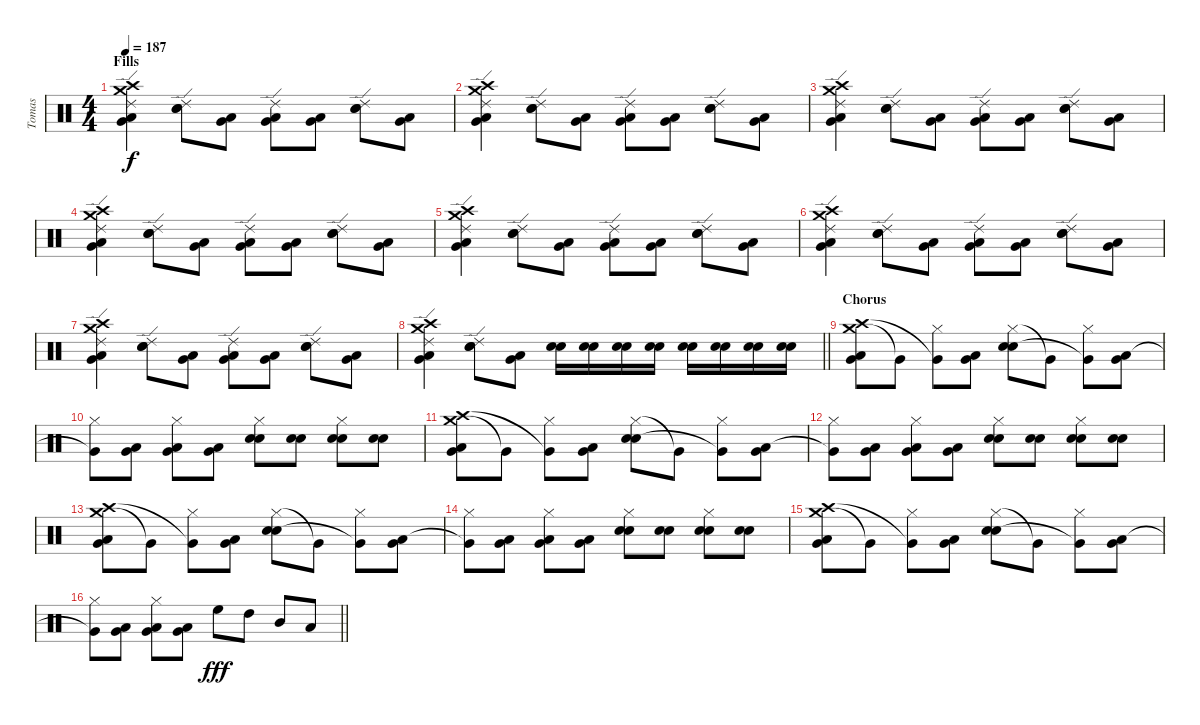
\track ("Tomas" "Tomas") {instrument percussion}
\staff {score}
\articulation defaults
\ts (4 4)
\section ("" "Fills")
\tempo 187
\clef neutral
\ks c
("Crash medium (hit)" "Crash high (hit)" "Low Floor Tom (hit)" "Very Low Tom (hit)" "Ride (edge) 2").4{dy f} ("Electric Snare (hit)" "Snare (hit) 2" "Ride (edge) 2").8 ("Low Floor Tom (hit)" "Very Low Tom (hit)").8 ("Low Floor Tom (hit)" "Very Low Tom (hit)" "Ride (edge) 2").8 ("Low Floor Tom (hit)" "Very Low Tom (hit)").8 ("Electric Snare (hit)" "Snare (hit) 2" "Ride (edge) 2").8 ("Low Floor Tom (hit)" "Very Low Tom (hit)").8 |
("Crash medium (hit)" "Crash high (hit)" "Low Floor Tom (hit)" "Very Low Tom (hit)" "Ride (edge) 2").4 ("Electric Snare (hit)" "Snare (hit) 2" "Ride (edge) 2").8 ("Low Floor Tom (hit)" "Very Low Tom (hit)").8 ("Low Floor Tom (hit)" "Very Low Tom (hit)" "Ride (edge) 2").8 ("Low Floor Tom (hit)" "Very Low Tom (hit)").8 ("Electric Snare (hit)" "Snare (hit) 2" "Ride (edge) 2").8 ("Low Floor Tom (hit)" "Very Low Tom (hit)").8 |
("Crash medium (hit)" "Crash high (hit)" "Low Floor Tom (hit)" "Very Low Tom (hit)" "Ride (edge) 2").4 ("Electric Snare (hit)" "Snare (hit) 2" "Ride (edge) 2").8 ("Low Floor Tom (hit)" "Very Low Tom (hit)").8 ("Low Floor Tom (hit)" "Very Low Tom (hit)" "Ride (edge) 2").8 ("Low Floor Tom (hit)" "Very Low Tom (hit)").8 ("Electric Snare (hit)" "Snare (hit) 2" "Ride (edge) 2").8 ("Low Floor Tom (hit)" "Very Low Tom (hit)").8 |
("Crash medium (hit)" "Crash high (hit)" "Low Floor Tom (hit)" "Very Low Tom (hit)" "Ride (edge) 2").4 ("Electric Snare (hit)" "Snare (hit) 2" "Ride (edge) 2").8 ("Low Floor Tom (hit)" "Very Low Tom (hit)").8 ("Low Floor Tom (hit)" "Very Low Tom (hit)" "Ride (edge) 2").8 ("Low Floor Tom (hit)" "Very Low Tom (hit)").8 ("Electric Snare (hit)" "Snare (hit) 2" "Ride (edge) 2").8 ("Low Floor Tom (hit)" "Very Low Tom (hit)").8 |
("Crash medium (hit)" "Crash high (hit)" "Low Floor Tom (hit)" "Very Low Tom (hit)" "Ride (edge) 2").4 ("Electric Snare (hit)" "Snare (hit) 2" "Ride (edge) 2").8 ("Low Floor Tom (hit)" "Very Low Tom (hit)").8 ("Low Floor Tom (hit)" "Very Low Tom (hit)" "Ride (edge) 2").8 ("Low Floor Tom (hit)" "Very Low Tom (hit)").8 ("Electric Snare (hit)" "Snare (hit) 2" "Ride (edge) 2").8 ("Low Floor Tom (hit)" "Very Low Tom (hit)").8 |
("Crash medium (hit)" "Crash high (hit)" "Low Floor Tom (hit)" "Very Low Tom (hit)" "Ride (edge) 2").4 ("Electric Snare (hit)" "Snare (hit) 2" "Ride (edge) 2").8 ("Low Floor Tom (hit)" "Very Low Tom (hit)").8 ("Low Floor Tom (hit)" "Very Low Tom (hit)" "Ride (edge) 2").8 ("Low Floor Tom (hit)" "Very Low Tom (hit)").8 ("Electric Snare (hit)" "Snare (hit) 2" "Ride (edge) 2").8 ("Low Floor Tom (hit)" "Very Low Tom (hit)").8 |
("Crash medium (hit)" "Crash high (hit)" "Low Floor Tom (hit)" "Very Low Tom (hit)" "Ride (edge) 2").4 ("Electric Snare (hit)" "Snare (hit) 2" "Ride (edge) 2").8 ("Low Floor Tom (hit)" "Very Low Tom (hit)").8 ("Low Floor Tom (hit)" "Very Low Tom (hit)" "Ride (edge) 2").8 ("Low Floor Tom (hit)" "Very Low Tom (hit)").8 ("Electric Snare (hit)" "Snare (hit) 2" "Ride (edge) 2").8 ("Low Floor Tom (hit)" "Very Low Tom (hit)").8 |
\barLineRight lightlight
("Crash medium (hit)" "Crash high (hit)" "Low Floor Tom (hit)" "Very Low Tom (hit)" "Ride (edge) 2").4 ("Electric Snare (hit)" "Snare (hit) 2" "Ride (edge) 2").8 ("Low Floor Tom (hit)" "Very Low Tom (hit)").8 ("Electric Snare (hit)" "Snare (hit) 2").16 ("Electric Snare (hit)" "Snare (hit) 2").16 ("Electric Snare (hit)" "Snare (hit) 2").16 ("Electric Snare (hit)" "Snare (hit) 2").16 ("Electric Snare (hit)" "Snare (hit) 2").16 ("Electric Snare (hit)" "Snare (hit) 2").16 ("Electric Snare (hit)" "Snare (hit) 2").16 ("Electric Snare (hit)" "Snare (hit) 2").16 |
\section ("" "Chorus")
("Crash medium (hit)" "Crash high (hit)" "Very Low Tom (hit)" "Low Floor Tom (hit)").8 "Very Low Tom (hit)"{t}.8 ("Hi-Hat (closed)" "Very Low Tom (hit)"{t}).8 ("Very Low Tom (hit)" "Low Floor Tom (hit)").8 ("Hi-Hat (closed)" "Snare (hit) 2" "Electric Snare (hit)").8 "Very Low Tom (hit)"{t}.8 ("Hi-Hat (closed)" "Very Low Tom (hit)"{t}).8 ("Very Low Tom (hit)" "Low Floor Tom (hit)").8 |
("Hi-Hat (closed)" "Very Low Tom (hit)"{t}).8 ("Very Low Tom (hit)" "Low Floor Tom (hit)").8 ("Hi-Hat (closed)" "Very Low Tom (hit)" "Low Floor Tom (hit)").8 ("Very Low Tom (hit)" "Low Floor Tom (hit)").8 ("Hi-Hat (closed)" "Snare (hit) 2" "Electric Snare (hit)").8 ("Snare (hit) 2" "Electric Snare (hit)").8 ("Hi-Hat (closed)" "Snare (hit) 2" "Electric Snare (hit)").8 ("Snare (hit) 2" "Electric Snare (hit)").8 |
("Crash medium (hit)" "Crash high (hit)" "Very Low Tom (hit)" "Low Floor Tom (hit)").8 "Very Low Tom (hit)"{t}.8 ("Hi-Hat (closed)" "Very Low Tom (hit)"{t}).8 ("Very Low Tom (hit)" "Low Floor Tom (hit)").8 ("Hi-Hat (closed)" "Snare (hit) 2" "Electric Snare (hit)").8 "Very Low Tom (hit)"{t}.8 ("Hi-Hat (closed)" "Very Low Tom (hit)"{t}).8 ("Very Low Tom (hit)" "Low Floor Tom (hit)").8 |
("Hi-Hat (closed)" "Very Low Tom (hit)"{t}).8 ("Very Low Tom (hit)" "Low Floor Tom (hit)").8 ("Hi-Hat (closed)" "Very Low Tom (hit)" "Low Floor Tom (hit)").8 ("Very Low Tom (hit)" "Low Floor Tom (hit)").8 ("Hi-Hat (closed)" "Snare (hit) 2" "Electric Snare (hit)").8 ("Snare (hit) 2" "Electric Snare (hit)").8 ("Hi-Hat (closed)" "Snare (hit) 2" "Electric Snare (hit)").8 ("Snare (hit) 2" "Electric Snare (hit)").8 |
("Crash medium (hit)" "Crash high (hit)" "Very Low Tom (hit)" "Low Floor Tom (hit)").8 "Very Low Tom (hit)"{t}.8 ("Hi-Hat (closed)" "Very Low Tom (hit)"{t}).8 ("Very Low Tom (hit)" "Low Floor Tom (hit)").8 ("Hi-Hat (closed)" "Snare (hit) 2" "Electric Snare (hit)").8 "Very Low Tom (hit)"{t}.8 ("Hi-Hat (closed)" "Very Low Tom (hit)"{t}).8 ("Very Low Tom (hit)" "Low Floor Tom (hit)").8 |
("Hi-Hat (closed)" "Very Low Tom (hit)"{t}).8 ("Very Low Tom (hit)" "Low Floor Tom (hit)").8 ("Hi-Hat (closed)" "Very Low Tom (hit)" "Low Floor Tom (hit)").8 ("Very Low Tom (hit)" "Low Floor Tom (hit)").8 ("Hi-Hat (closed)" "Snare (hit) 2" "Electric Snare (hit)").8 ("Snare (hit) 2" "Electric Snare (hit)").8 ("Hi-Hat (closed)" "Snare (hit) 2" "Electric Snare (hit)").8 ("Snare (hit) 2" "Electric Snare (hit)").8 |
("Crash medium (hit)" "Crash high (hit)" "Very Low Tom (hit)" "Low Floor Tom (hit)").8 "Very Low Tom (hit)"{t}.8 ("Hi-Hat (closed)" "Very Low Tom (hit)"{t}).8 ("Very Low Tom (hit)" "Low Floor Tom (hit)").8 ("Hi-Hat (closed)" "Snare (hit) 2" "Electric Snare (hit)").8 "Very Low Tom (hit)"{t}.8 ("Hi-Hat (closed)" "Very Low Tom (hit)"{t}).8 ("Very Low Tom (hit)" "Low Floor Tom (hit)").8 |
\barLineRight lightlight
("Hi-Hat (closed)" "Very Low Tom (hit)"{t}).8 ("Very Low Tom (hit)" "Low Floor Tom (hit)").8 ("Hi-Hat (closed)" "Very Low Tom (hit)" "Low Floor Tom (hit)").8 ("Very Low Tom (hit)" "Low Floor Tom (hit)").8 "High Floor Tom (hit)".8{dy fff} "High Tom (hit)".8 "Mid Tom (hit)".8 "Low Tom (hit)".8
